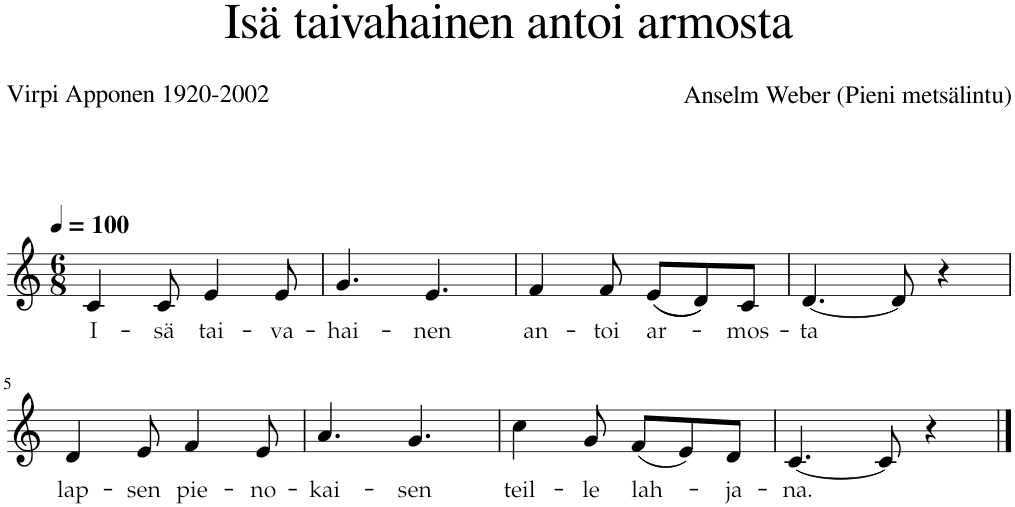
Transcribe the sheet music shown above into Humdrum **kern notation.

**kern	**text
*part1	*part1
*staff1	*staff1
*I"Piano	*
*I'Pno.	*
*clefG2	*
*k[]	*
*M6/8	*
*MM100	*
=1	=1
!	!LO:LY:b
4c/	I-
!	!LO:LY:b
8c/	-sä
!	!LO:LY:b
4e/	tai-
!	!LO:LY:b
8e/	-va-
=2	=2
!	!LO:LY:b
4.g/	-hai-
!	!LO:LY:b
4.e/	-nen
=3	=3
!	!LO:LY:b
4f/	an-
!	!LO:LY:b
8f/	-toi
!	!LO:LY:b
((8e/L	ar-
8d/))	.
!	!LO:LY:b
8c/J	-mos-
=4	=4
!	!LO:LY:b
[4.d/	-ta
8d/]	.
4r	.
!!LO:LB:g=z
=5	=5
!	!LO:LY:b
4d/	lap-
!	!LO:LY:b
8e/	-sen
!	!LO:LY:b
4f/	pie-
!	!LO:LY:b
8e/	-no-
=6	=6
!	!LO:LY:b
4.a/	-kai-
!	!LO:LY:b
4.g/	-sen
=7	=7
!	!LO:LY:b
4cc\	teil-
!	!LO:LY:b
8g/	-le
!	!LO:LY:b
(8f/L	lah-
8e/)	.
!	!LO:LY:b
8d/J	-ja-
=8	=8
!	!LO:LY:b
[4.c/	-na.
8c/]	.
4r	.
==	==
*-	*-
